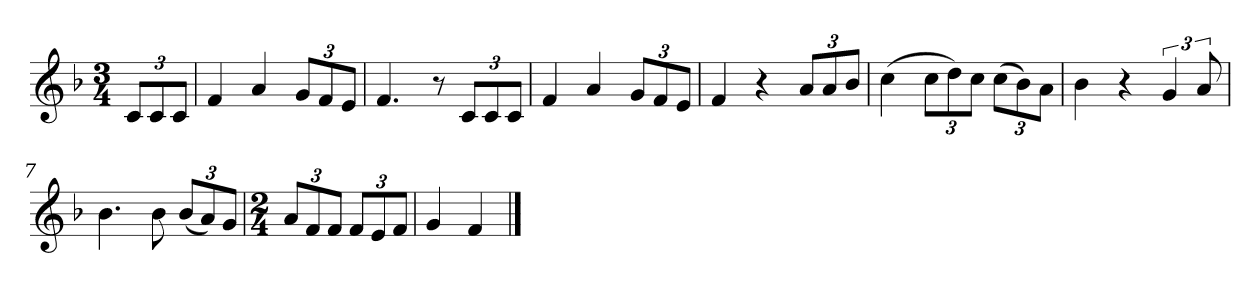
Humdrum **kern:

**kern
*part1
*staff1
*k[b-]
*M3/4
*MM120
=
12cL
12c
12cJ
=1
4f
4a
12gL
12f
12eJ
=2
4.f
8r
12cL
12c
12cJ
=3
4f
4a
12gL
12f
12eJ
=4
4f
4r
12aL
12a
12b-J
=5
(4cc
12ccL
12dd)
12ccJ
(12ccL
12b-)
12aJ
=6
4b-
4r
6g
12a
=7
4.b-
8b-
(12b-L
12a)
12gJ
=8
*M2/4
12aL
12f
12fJ
12fL
12e
12fJ
=9
4g
4f
==
*-
